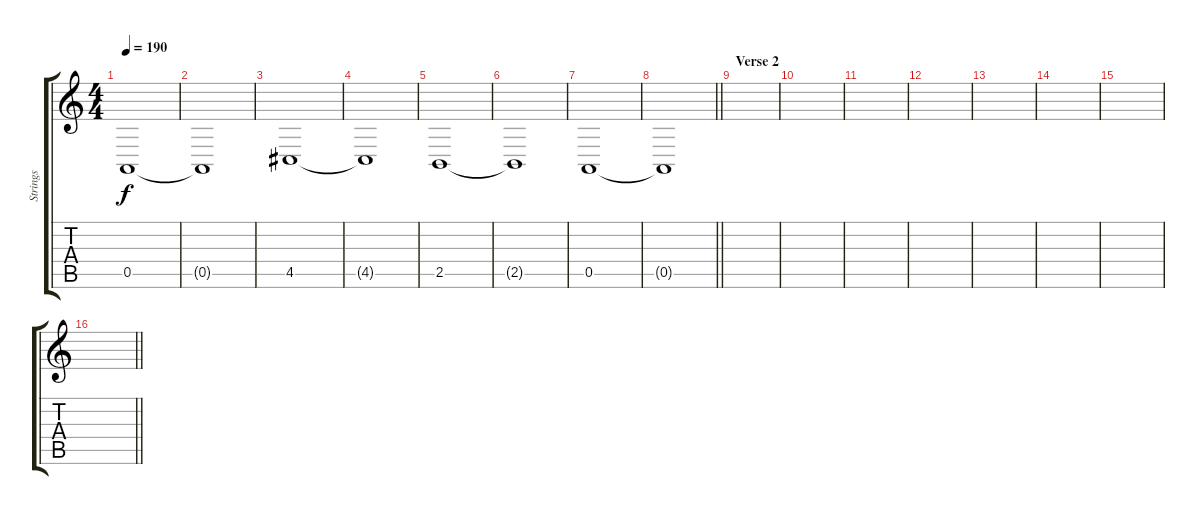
\track ("Strings" "Strings") {instrument violin}
\staff {score tabs}
\tuning (E4 B3 G3 D3 A2 E2) {hide}
\ts (4 4)
\tempo 190
\clef g2
\ks c
0.5.1{dy f} |
0.5{t}.1 |
4.5.1 |
4.5{t}.1 |
2.5.1 |
2.5{t}.1 |
0.5.1 |
\barLineRight lightlight
0.5{t}.1 |
\section ("" "Verse 2")
|
|
|
|
|
|
|
\barLineRight lightlight
